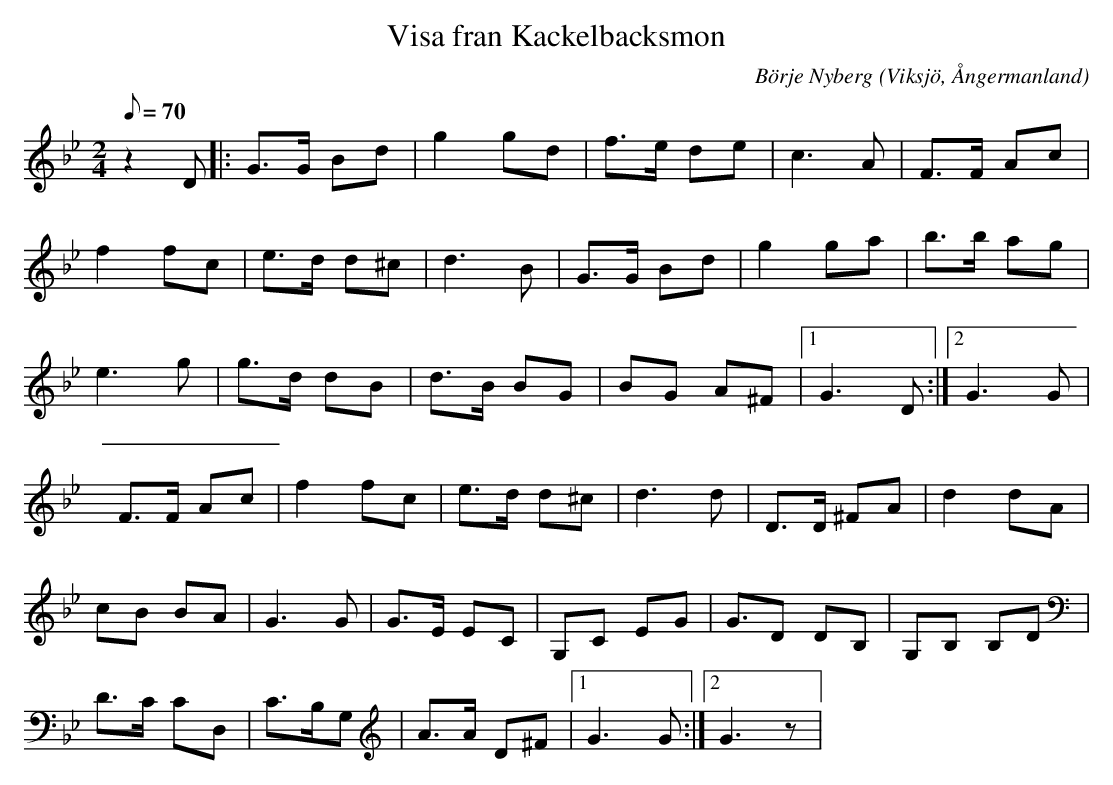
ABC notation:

X:1
T:Visa fran Kackelbacksmon
C:Börje Nyberg
O:Viksjö, Ångermanland
M:2/4
L:1/8
Q:70
K:Gm
z2 D|: G>G Bd | g2 gd | f>e de | c2>A2 | F>F Ac |
f2 fc | e>d d^c | d2>B2 | G>G Bd |g2 ga | b>b ag |
e2> g2 | g>d dB |d>B BG |BG A^F |1 G2> D2 :|2 G2> G2 |
F>F Ac | f2 fc | e>d d^c | d2>d2 | D>D ^FA | d2 dA |
cB BA |G2> G2 | G>E EC | G,C EG | G>D2 DB, | G,B, B,D |
D>C CD, | C>B,G, | A>A D^F |1 G2> G2 :|2 G2> z2 |
